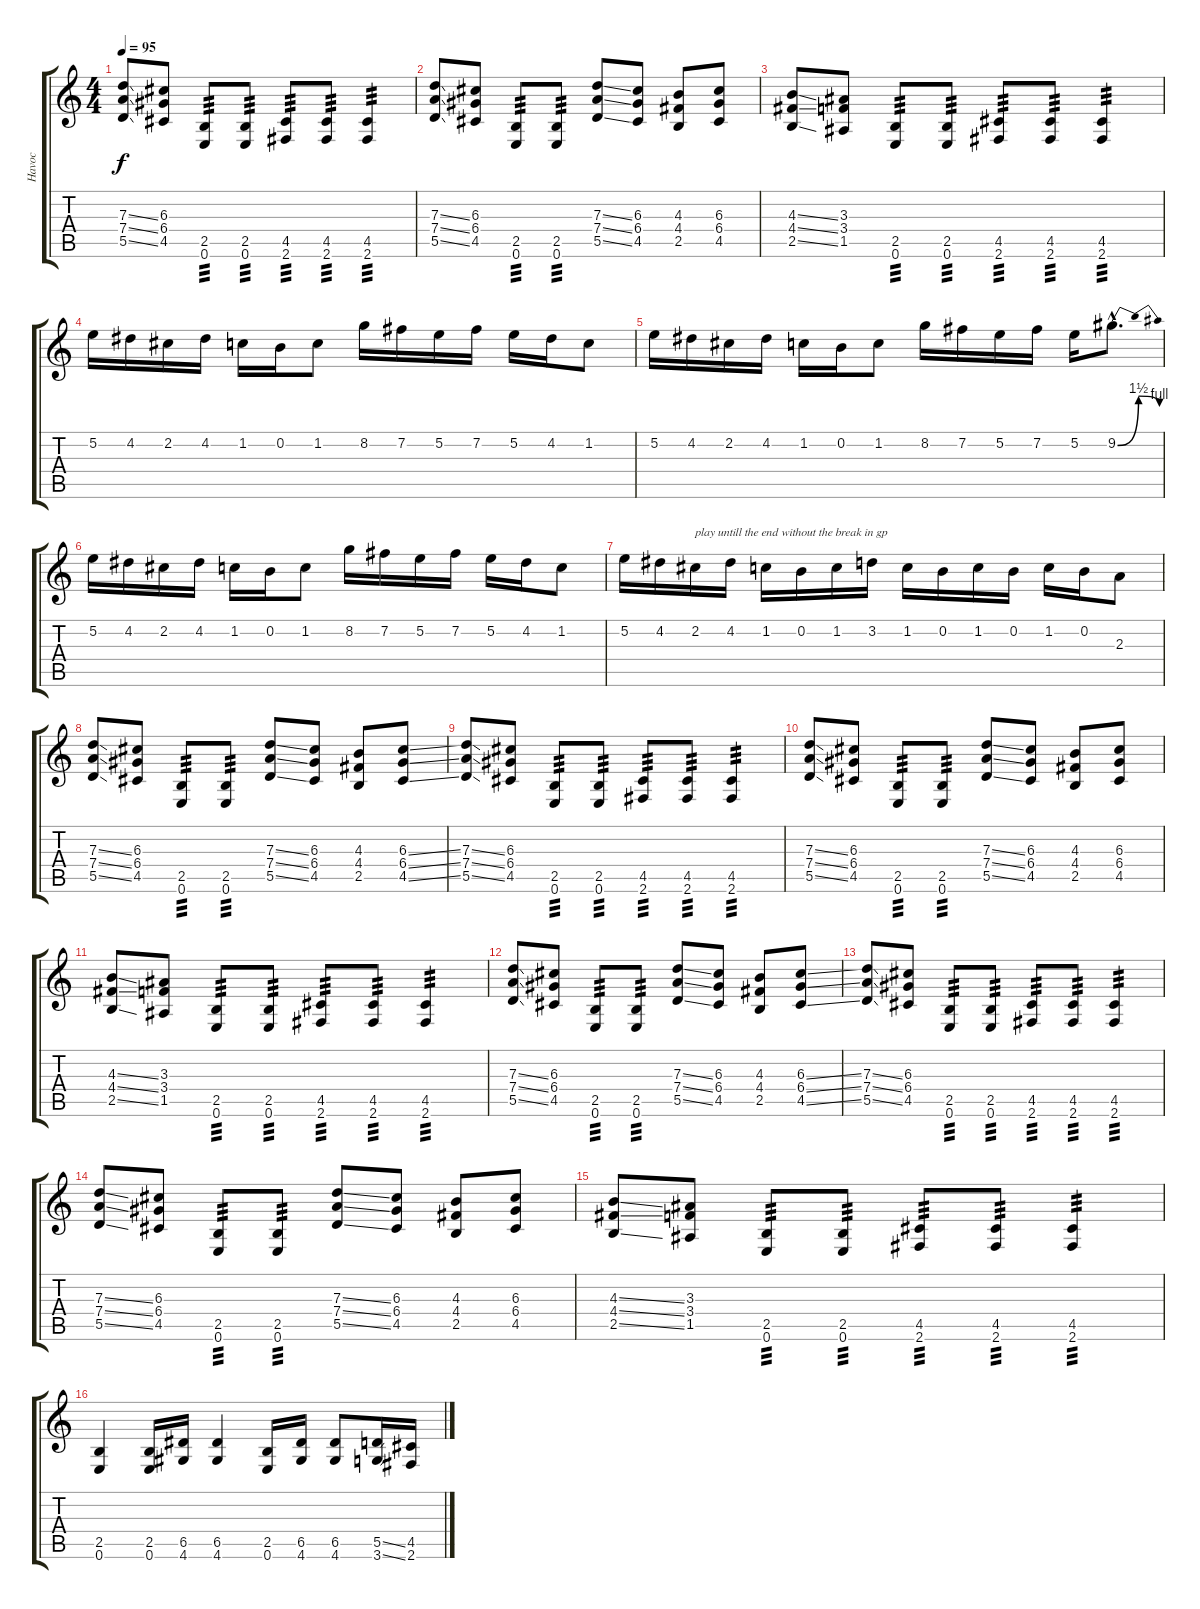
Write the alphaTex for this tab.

\track ("Havoc" "Havoc") {instrument distortionguitar}
\staff {score tabs}
\tuning (E4 B3 G3 D3 A2 E2) {hide}
\ts (4 4)
\tempo 95
\clef g2
\ks c
(7.3{ss} 7.4{ss} 5.5{ss}).8{dy f} (6.3 6.4 4.5).8 (2.5 0.6).8{tp 3} (2.5 0.6).8{tp 3} (4.5 2.6).8{tp 3} (4.5 2.6).8{tp 3} (4.5 2.6).4{tp 3} |
(7.3{ss} 7.4{ss} 5.5{ss}).8 (6.3 6.4 4.5).8 (2.5 0.6).8{tp 3} (2.5 0.6).8{tp 3} (7.3{ss} 7.4{ss} 5.5{ss}).8 (6.3 6.4 4.5).8 (4.3 4.4 2.5).8 (6.3 6.4 4.5).8 |
(4.3{ss} 4.4{ss} 2.5{ss}).8 (3.3 3.4 1.5).8 (2.5 0.6).8{tp 3} (2.5 0.6).8{tp 3} (4.5 2.6).8{tp 3} (4.5 2.6).8{tp 3} (4.5 2.6).4{tp 3} |
5.2.16 4.2.16 2.2.16 4.2.16 1.2.16 0.2.16 1.2.8 8.2.16 7.2.16 5.2.16 7.2.16 5.2.16 4.2.16 1.2.8 |
5.2.16 4.2.16 2.2.16 4.2.16 1.2.16 0.2.16 1.2.8 8.2.16 7.2.16 5.2.16 7.2.16 5.2.16 9.2{be (bendrelease 0 0 30 6 30 6 60 4) hac}.8{d} |
5.2.16 4.2.16 2.2.16 4.2.16 1.2.16 0.2.16 1.2.8 8.2.16 7.2.16 5.2.16 7.2.16 5.2.16 4.2.16 1.2.8 |
5.2.16 4.2.16 2.2.16{txt "play untill the end without the break in gp"} 4.2.16 1.2.16 0.2.16 1.2.16 3.2.16 1.2.16 0.2.16 1.2.16 0.2.16 1.2.16 0.2.16 2.3.8 |
(7.3{ss} 7.4{ss} 5.5{ss}).8 (6.3 6.4 4.5).8 (2.5 0.6).8{tp 3} (2.5 0.6).8{tp 3} (7.3{ss} 7.4{ss} 5.5{ss}).8 (6.3 6.4 4.5).8 (4.3 4.4 2.5).8 (6.3{ss} 6.4{ss} 4.5{ss}).8 |
(7.3{ss} 7.4{ss} 5.5{ss}).8 (6.3 6.4 4.5).8 (2.5 0.6).8{tp 3} (2.5 0.6).8{tp 3} (4.5 2.6).8{tp 3} (4.5 2.6).8{tp 3} (4.5 2.6).4{tp 3} |
(7.3{ss} 7.4{ss} 5.5{ss}).8 (6.3 6.4 4.5).8 (2.5 0.6).8{tp 3} (2.5 0.6).8{tp 3} (7.3{ss} 7.4{ss} 5.5{ss}).8 (6.3 6.4 4.5).8 (4.3 4.4 2.5).8 (6.3 6.4 4.5).8 |
(4.3{ss} 4.4{ss} 2.5{ss}).8 (3.3 3.4 1.5).8 (2.5 0.6).8{tp 3} (2.5 0.6).8{tp 3} (4.5 2.6).8{tp 3} (4.5 2.6).8{tp 3} (4.5 2.6).4{tp 3} |
(7.3{ss} 7.4{ss} 5.5{ss}).8 (6.3 6.4 4.5).8 (2.5 0.6).8{tp 3} (2.5 0.6).8{tp 3} (7.3{ss} 7.4{ss} 5.5{ss}).8 (6.3 6.4 4.5).8 (4.3 4.4 2.5).8 (6.3{ss} 6.4{ss} 4.5{ss}).8 |
(7.3{ss} 7.4{ss} 5.5{ss}).8 (6.3 6.4 4.5).8 (2.5 0.6).8{tp 3} (2.5 0.6).8{tp 3} (4.5 2.6).8{tp 3} (4.5 2.6).8{tp 3} (4.5 2.6).4{tp 3} |
(7.3{ss} 7.4{ss} 5.5{ss}).8 (6.3 6.4 4.5).8 (2.5 0.6).8{tp 3} (2.5 0.6).8{tp 3} (7.3{ss} 7.4{ss} 5.5{ss}).8 (6.3 6.4 4.5).8 (4.3 4.4 2.5).8 (6.3 6.4 4.5).8 |
(4.3{ss} 4.4{ss} 2.5{ss}).8 (3.3 3.4 1.5).8 (2.5 0.6).8{tp 3} (2.5 0.6).8{tp 3} (4.5 2.6).8{tp 3} (4.5 2.6).8{tp 3} (4.5 2.6).4{tp 3} |
(2.5 0.6).4 (2.5 0.6).16 (6.5 4.6).16 (6.5 4.6).4 (2.5 0.6).16 (6.5 4.6).16 (6.5 4.6).8 (5.5{ss} 3.6{ss}).16 (4.5 2.6).16
